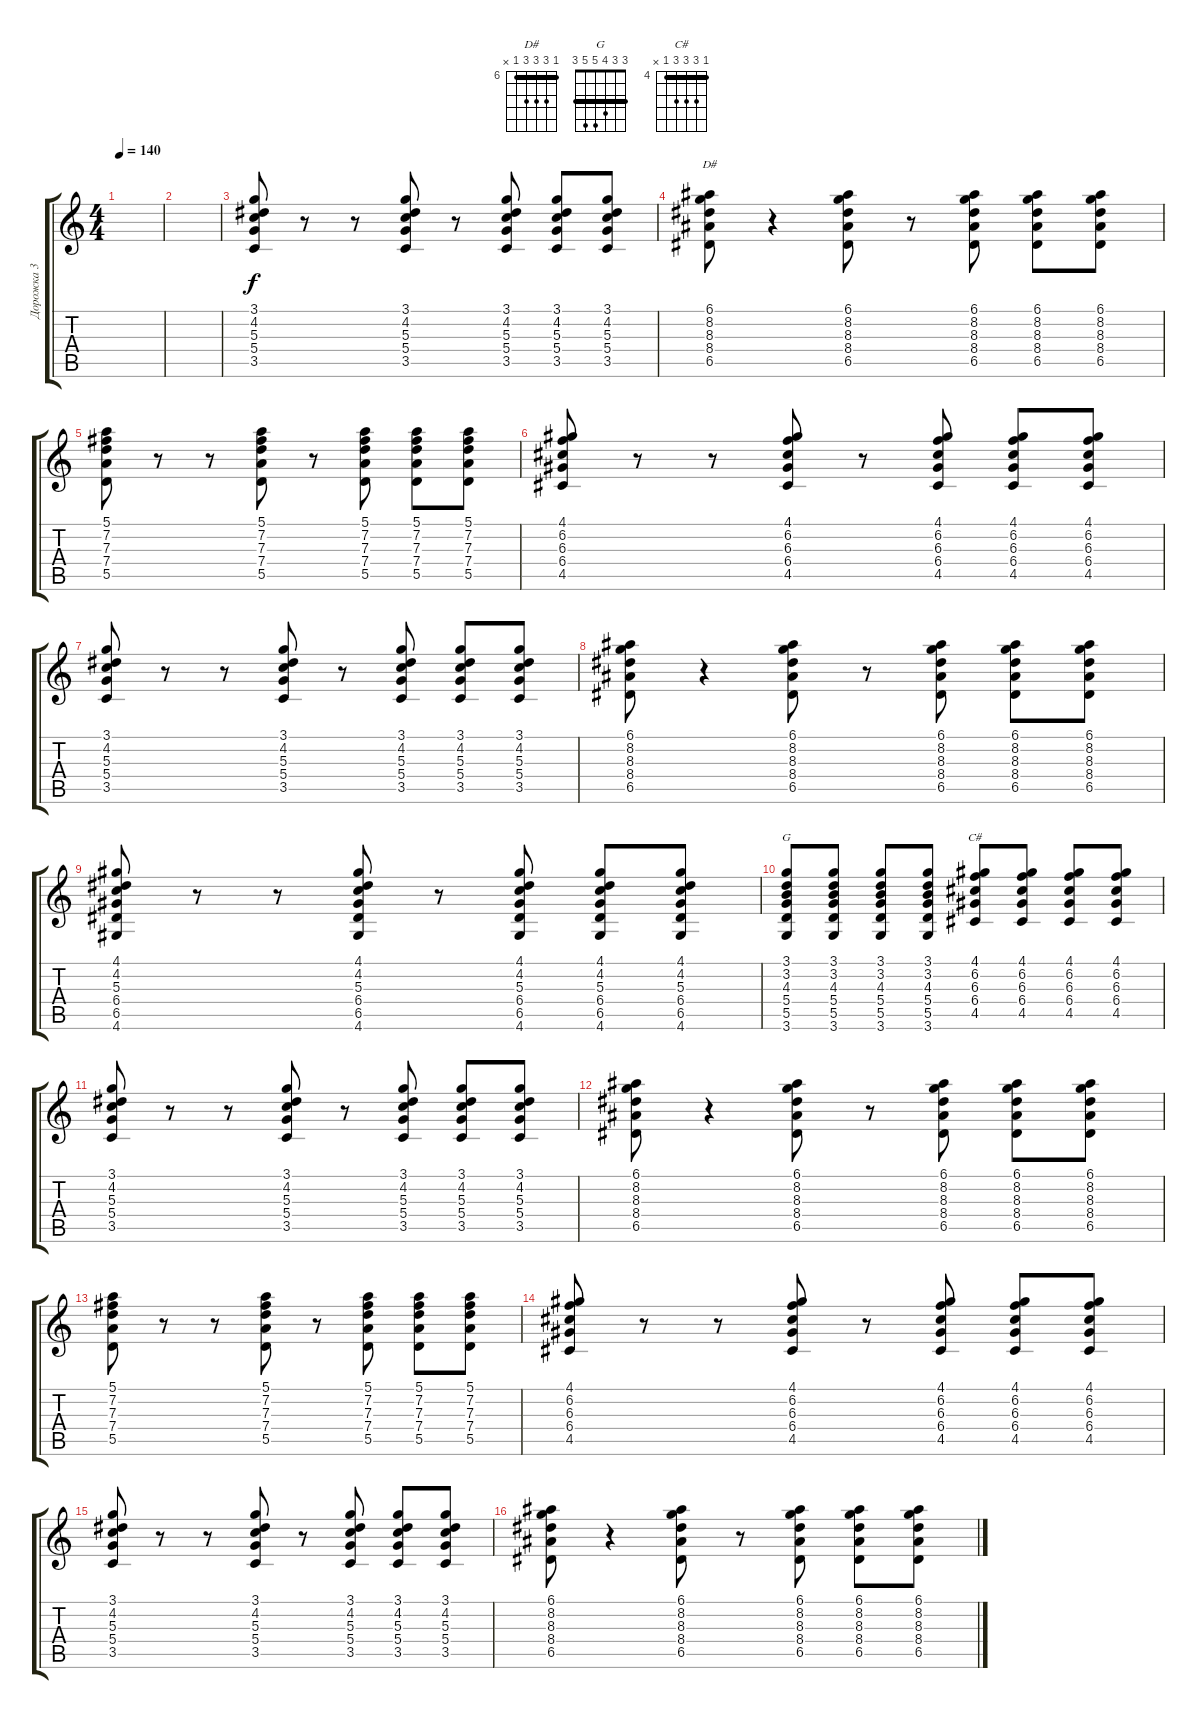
\track ("Дорожка 3" "Дорожка 3") {instrument acousticguitarsteel}
\staff {score tabs}
\tuning (E4 B3 G3 D3 A2 E2) {hide}
\chord ("D#" 6 8 8 8 6 x) {firstfret 6 barre 6}
\chord ("G" 3 3 4 5 5 3) {barre 3}
\chord ("C#" 4 6 6 6 4 x) {firstfret 4 barre 4}
\ts (4 4)
\tempo 140
\clef g2
\ks c
|
|
(3.1 4.2 5.3 5.4 3.5).8 r.8 r.8 (3.1 4.2 5.3 5.4 3.5).8 r.8 (3.1 4.2 5.3 5.4 3.5).8 (3.1 4.2 5.3 5.4 3.5).8 (3.1 4.2 5.3 5.4 3.5).8 |
(6.1 8.2 8.3 8.4 6.5).8{ch "D#"} r.4 (6.1 8.2 8.3 8.4 6.5).8 r.8 (6.1 8.2 8.3 8.4 6.5).8 (6.1 8.2 8.3 8.4 6.5).8 (6.1 8.2 8.3 8.4 6.5).8 |
(5.1 7.2 7.3 7.4 5.5).8 r.8 r.8 (5.1 7.2 7.3 7.4 5.5).8 r.8 (5.1 7.2 7.3 7.4 5.5).8 (5.1 7.2 7.3 7.4 5.5).8 (5.1 7.2 7.3 7.4 5.5).8 |
(4.1 6.2 6.3 6.4 4.5).8 r.8 r.8 (4.1 6.2 6.3 6.4 4.5).8 r.8 (4.1 6.2 6.3 6.4 4.5).8 (4.1 6.2 6.3 6.4 4.5).8 (4.1 6.2 6.3 6.4 4.5).8 |
(3.1 4.2 5.3 5.4 3.5).8 r.8 r.8 (3.1 4.2 5.3 5.4 3.5).8 r.8 (3.1 4.2 5.3 5.4 3.5).8 (3.1 4.2 5.3 5.4 3.5).8 (3.1 4.2 5.3 5.4 3.5).8 |
(6.1 8.2 8.3 8.4 6.5).8 r.4 (6.1 8.2 8.3 8.4 6.5).8 r.8 (6.1 8.2 8.3 8.4 6.5).8 (6.1 8.2 8.3 8.4 6.5).8 (6.1 8.2 8.3 8.4 6.5).8 |
(4.1 4.2 5.3 6.4 6.5 4.6).8 r.8 r.8 (4.1 4.2 5.3 6.4 6.5 4.6).8 r.8 (4.1 4.2 5.3 6.4 6.5 4.6).8 (4.1 4.2 5.3 6.4 6.5 4.6).8 (4.1 4.2 5.3 6.4 6.5 4.6).8 |
(3.1 3.2 4.3 5.4 5.5 3.6).8{ch "G"} (3.1 3.2 4.3 5.4 5.5 3.6).8 (3.1 3.2 4.3 5.4 5.5 3.6).8 (3.1 3.2 4.3 5.4 5.5 3.6).8 (4.1 6.2 6.3 6.4 4.5).8{ch "C#"} (4.1 6.2 6.3 6.4 4.5).8 (4.1 6.2 6.3 6.4 4.5).8 (4.1 6.2 6.3 6.4 4.5).8 |
(3.1 4.2 5.3 5.4 3.5).8 r.8 r.8 (3.1 4.2 5.3 5.4 3.5).8 r.8 (3.1 4.2 5.3 5.4 3.5).8 (3.1 4.2 5.3 5.4 3.5).8 (3.1 4.2 5.3 5.4 3.5).8 |
(6.1 8.2 8.3 8.4 6.5).8 r.4 (6.1 8.2 8.3 8.4 6.5).8 r.8 (6.1 8.2 8.3 8.4 6.5).8 (6.1 8.2 8.3 8.4 6.5).8 (6.1 8.2 8.3 8.4 6.5).8 |
(5.1 7.2 7.3 7.4 5.5).8 r.8 r.8 (5.1 7.2 7.3 7.4 5.5).8 r.8 (5.1 7.2 7.3 7.4 5.5).8 (5.1 7.2 7.3 7.4 5.5).8 (5.1 7.2 7.3 7.4 5.5).8 |
(4.1 6.2 6.3 6.4 4.5).8 r.8 r.8 (4.1 6.2 6.3 6.4 4.5).8 r.8 (4.1 6.2 6.3 6.4 4.5).8 (4.1 6.2 6.3 6.4 4.5).8 (4.1 6.2 6.3 6.4 4.5).8 |
(3.1 4.2 5.3 5.4 3.5).8 r.8 r.8 (3.1 4.2 5.3 5.4 3.5).8 r.8 (3.1 4.2 5.3 5.4 3.5).8 (3.1 4.2 5.3 5.4 3.5).8 (3.1 4.2 5.3 5.4 3.5).8 |
(6.1 8.2 8.3 8.4 6.5).8 r.4 (6.1 8.2 8.3 8.4 6.5).8 r.8 (6.1 8.2 8.3 8.4 6.5).8 (6.1 8.2 8.3 8.4 6.5).8 (6.1 8.2 8.3 8.4 6.5).8
